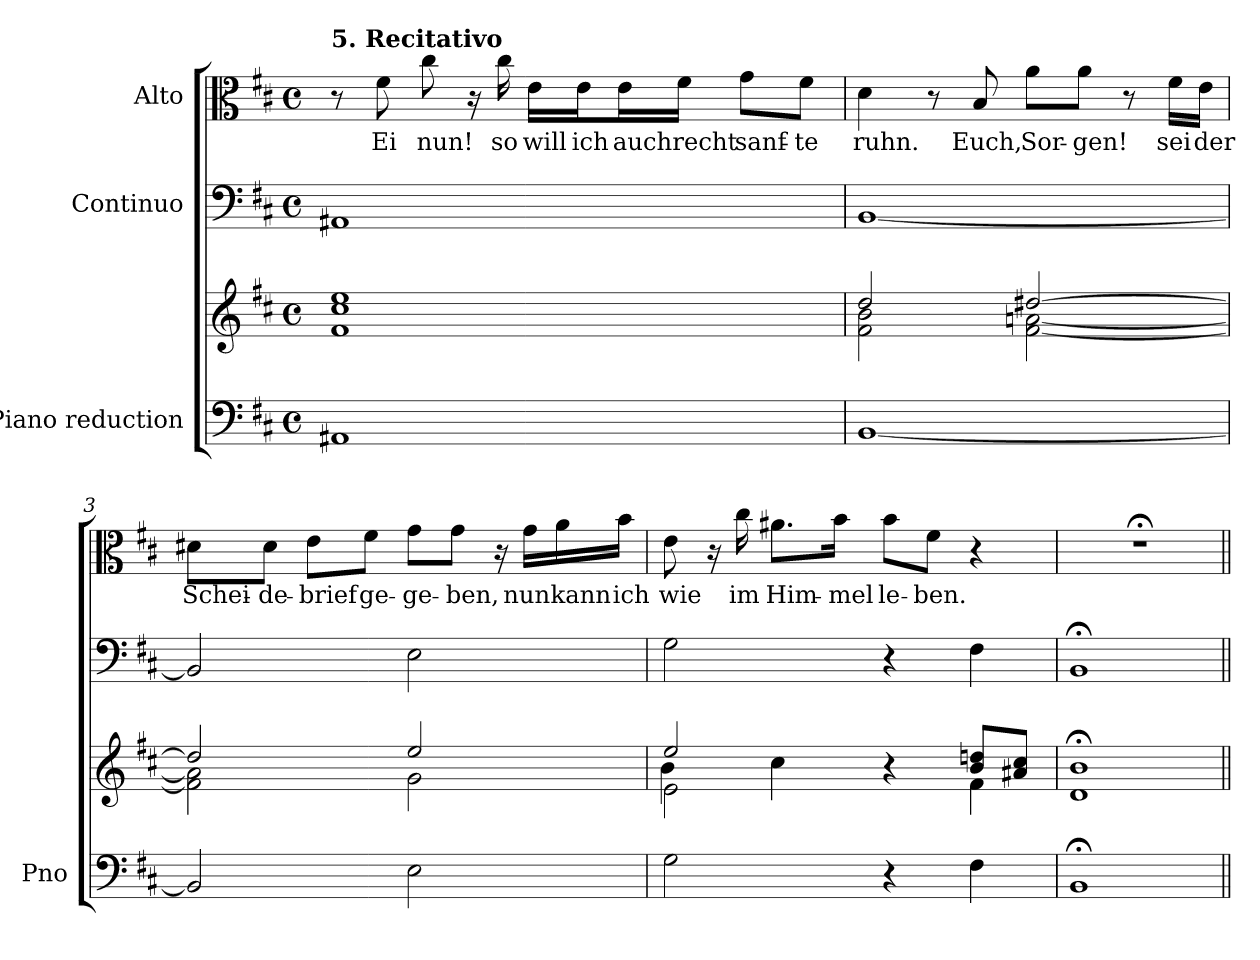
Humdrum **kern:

**kern	**kern	**kern	**kern	**text
*part3	*part3	*part2	*part1	*part1
*staff4	*staff3	*staff2	*staff1	*staff1
*I"Piano reduction	*	*I"Continuo	*I"Alto	*
*I'Pno	*	*	*	*
*stria5	*stria5	*	*	*
*clefF4	*clefG2	*clefF4	*clefC3	*
*k[f#c#]	*k[f#c#]	*k[f#c#]	*k[f#c#]	*
*M4/4	*M4/4	*M4/4	*M4/4	*
*met(c)	*met(c)	*met(c)	*met(c)	*
=1	=1	=1	=1	=1
!	!	!	!LO:TX:a:B:t=5. Recitativo	!
1AA#X	1f# 1cc# 1ee	1AA#X	8r	.
!	!	!	!	!LO:LY:b
.	.	.	8f#\	Ei
!	!	!	!	!LO:LY:b
.	.	.	8cc#\	nun!
.	.	.	16r	.
!	!	!	!	!LO:LY:b
.	.	.	16cc#\	so
!	!	!	!	!LO:LY:b
.	.	.	16e\LL	will
!	!	!	!	!LO:LY:b
.	.	.	16e\J	ich
!	!	!	!	!LO:LY:b
.	.	.	16e\L	auch
!	!	!	!	!LO:LY:b
.	.	.	16f#\JJ	recht
!	!	!	!	!LO:LY:b
.	.	.	8g\L	sanf-
!	!	!	!	!LO:LY:b
.	.	.	8f#\J	-te
=2	=2	=2	=2	=2
*	*^	*	*	*
!	!	!	!	!	!LO:LY:b
[1BB	2dd/	2f#\ 2b\	[1BB	4d\	ruhn.
.	.	.	.	8r	.
!	!	!	!	!	!LO:LY:b
.	.	.	.	8B/	Euch,
!	!	!	!	!	!LO:LY:b
.	[2dd#X/	[2f#\ [2an\	.	8a\L	Sor-
!	!	!	!	!	!LO:LY:b
.	.	.	.	8a\J	-gen!
.	.	.	.	8r	.
!	!	!	!	!	!LO:LY:b
.	.	.	.	16f#\LL	sei
!	!	!	!	!	!LO:LY:b
.	.	.	.	16e\JJ	der
!!LO:LB:g=z
=3	=3	=3	=3	=3	=3
!	!	!	!	!	!LO:LY:b
2BB/]	2dd#/]	2f#\] 2a\]	2BB/]	8d#X\L	Schei-
!	!	!	!	!	!LO:LY:b
.	.	.	.	8d#\J	-de-
!	!	!	!	!	!LO:LY:b
.	.	.	.	8e\L	-brief
!	!	!	!	!	!LO:LY:b
.	.	.	.	8f#\J	ge-
!	!	!	!	!	!LO:LY:b
2E\	2ee/	2g\	2E\	8g\L	-ge-
!	!	!	!	!	!LO:LY:b
.	.	.	.	8g\J	-ben,
.	.	.	.	16r	.
!	!	!	!	!	!LO:LY:b
.	.	.	.	16g\LL	nun
!	!	!	!	!	!LO:LY:b
.	.	.	.	16a\	kann
!	!	!	!	!	!LO:LY:b
.	.	.	.	16b\JJ	ich
=4	=4	=4	=4	=4	=4
*	*	*^	*	*	*
!	!	!	!	!	!	!LO:LY:b
2G\	2ee/	2e\	4b\	2G\	8e\	wie
.	.	.	.	.	16r	.
!	!	!	!	!	!	!LO:LY:b
.	.	.	.	.	16cc#\	im
!	!	!	!	!	!	!LO:LY:b
.	.	.	4cc#\	.	8.a#X\L	Him-
!	!	!	!	!	!	!LO:LY:b
.	.	.	.	.	16b\Jk	-mel
!	!	!	!	!	!	!LO:LY:b
4r	4r	4ryy	2ryy	4r	8b\L	le-
!	!	!	!	!	!	!LO:LY:b
.	.	.	.	.	8f#\J	-ben.
4F#\	8b/ 8ddn/L	4f#\	.	4F#\	4r	.
.	8a#X/ 8cc#/J	.	.	.	.	.
*	*v	*v	*v	*	*	*
=5	=5	=5	=5	=5
1BB;	1d;< 1b;<	1BB;<	1r;<	.
=||	=||	=||	=||	=||
*-	*-	*-	*-	*-
